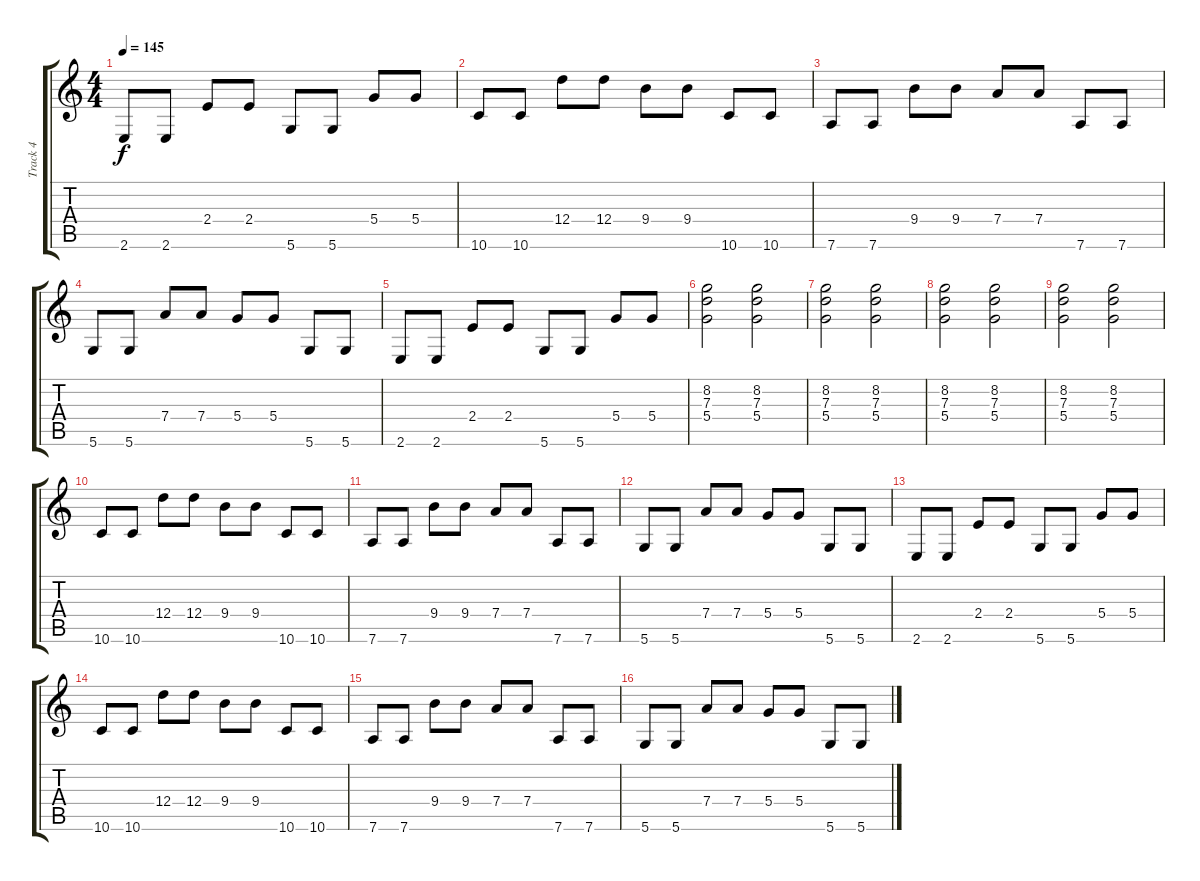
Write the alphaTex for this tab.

\track ("Track 4" "Track 4") {instrument electricguitarjazz}
\staff {score tabs}
\tuning (E4 B3 G3 D3 A2 D2) {hide}
\ts (4 4)
\tempo 145
\clef g2
\ks c
2.6.8{dy f} 2.6.8 2.4.8 2.4.8 5.6.8 5.6.8 5.4.8 5.4.8 |
10.6.8 10.6.8 12.4.8 12.4.8 9.4.8 9.4.8 10.6.8 10.6.8 |
7.6.8 7.6.8 9.4.8 9.4.8 7.4.8 7.4.8 7.6.8 7.6.8 |
5.6.8 5.6.8 7.4.8 7.4.8 5.4.8 5.4.8 5.6.8 5.6.8 |
2.6.8 2.6.8 2.4.8 2.4.8 5.6.8 5.6.8 5.4.8 5.4.8 |
(8.2 7.3 5.4).2 (8.2 7.3 5.4).2 |
(8.2 7.3 5.4).2 (8.2 7.3 5.4).2 |
(8.2 7.3 5.4).2 (8.2 7.3 5.4).2 |
(8.2 7.3 5.4).2 (8.2 7.3 5.4).2 |
10.6.8 10.6.8 12.4.8 12.4.8 9.4.8 9.4.8 10.6.8 10.6.8 |
7.6.8 7.6.8 9.4.8 9.4.8 7.4.8 7.4.8 7.6.8 7.6.8 |
5.6.8 5.6.8 7.4.8 7.4.8 5.4.8 5.4.8 5.6.8 5.6.8 |
2.6.8 2.6.8 2.4.8 2.4.8 5.6.8 5.6.8 5.4.8 5.4.8 |
10.6.8 10.6.8 12.4.8 12.4.8 9.4.8 9.4.8 10.6.8 10.6.8 |
7.6.8 7.6.8 9.4.8 9.4.8 7.4.8 7.4.8 7.6.8 7.6.8 |
5.6.8 5.6.8 7.4.8 7.4.8 5.4.8 5.4.8 5.6.8 5.6.8
